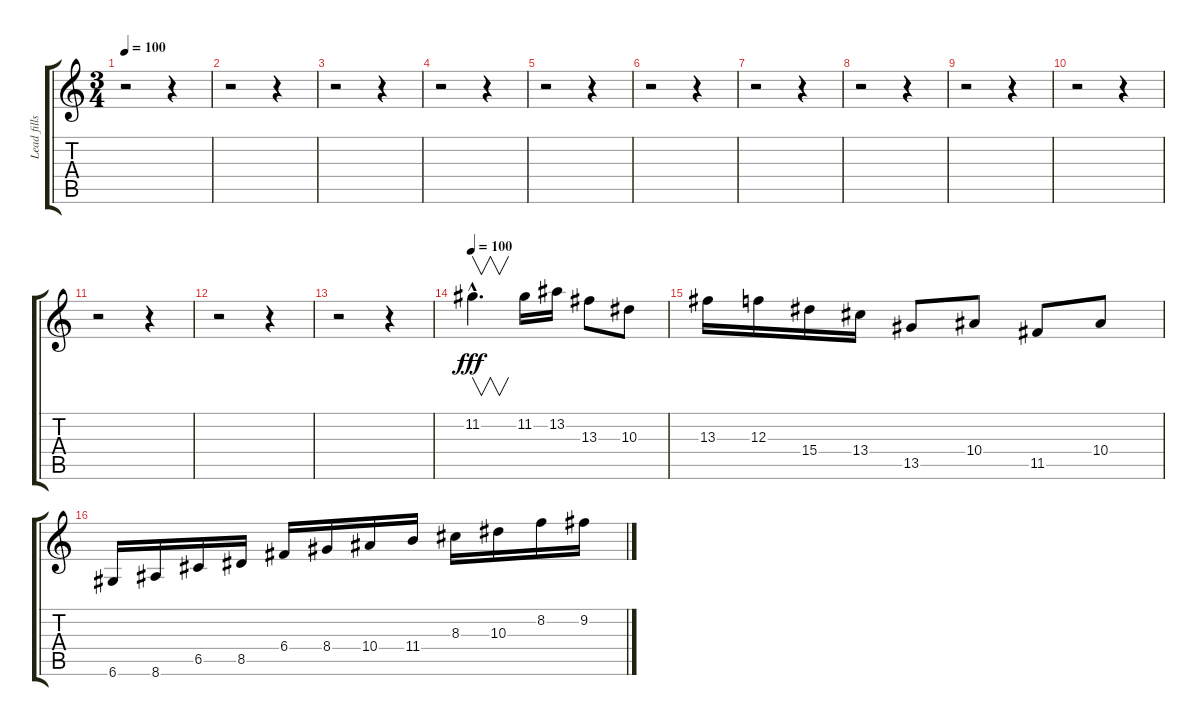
\track ("Lead fills" "Lead fills") {instrument distortionguitar}
\staff {score tabs}
\tuning (D4 A3 F3 C3 G2 D2) {hide}
\ts (3 4)
\tempo 100
\clef g2
\ks c
r.2{dy fff} r.4 |
r.2 r.4 |
r.2 r.4 |
r.2 r.4 |
r.2 r.4 |
r.2 r.4 |
r.2 r.4 |
r.2 r.4 |
r.2 r.4 |
r.2 r.4 |
r.2 r.4 |
r.2 r.4 |
r.2 r.4 |
\tempo 100
11.2{hac}.4{v d balance 5} 11.2.16 13.2.16 13.3.8 10.3.8 |
13.3.16 12.3.16 15.4.16 13.4.16 13.5.8 10.4.8 11.5.8 10.4.8 |
6.6.16 8.6.16 6.5.16 8.5.16 6.4.16 8.4.16 10.4.16 11.4.16 8.3.16 10.3.16 8.2.16 9.2.16
